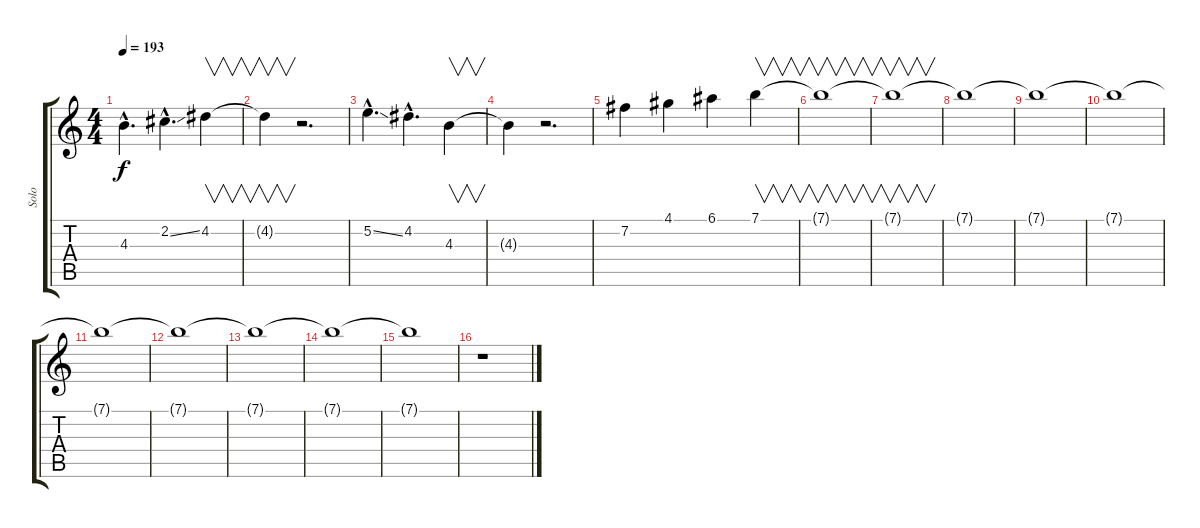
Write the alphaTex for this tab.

\track ("Solo" "Solo") {instrument overdrivenguitar}
\staff {score tabs}
\tuning (E4 B3 G3 D3 A2 E2) {hide}
\ts (4 4)
\tempo 193
\clef g2
\ks c
4.3{hac}.4{d dy f} 2.2{ss hac}.4{d} 4.2.4{v} |
4.2{t}.4{v} r.2{d} |
5.2{ss hac}.4{d} 4.2{hac}.4{d} 4.3.4{v} |
4.3{t}.4 r.2{d} |
7.2.4 4.1.4 6.1.4 7.1.4{v} |
7.1{t}.1{v} |
7.1{t}.1{v} |
7.1{t}.1 |
7.1{t}.1 |
7.1{t}.1 |
7.1{t}.1 |
7.1{t}.1 |
7.1{t}.1 |
7.1{t}.1 |
7.1{t}.1 |
r.1
